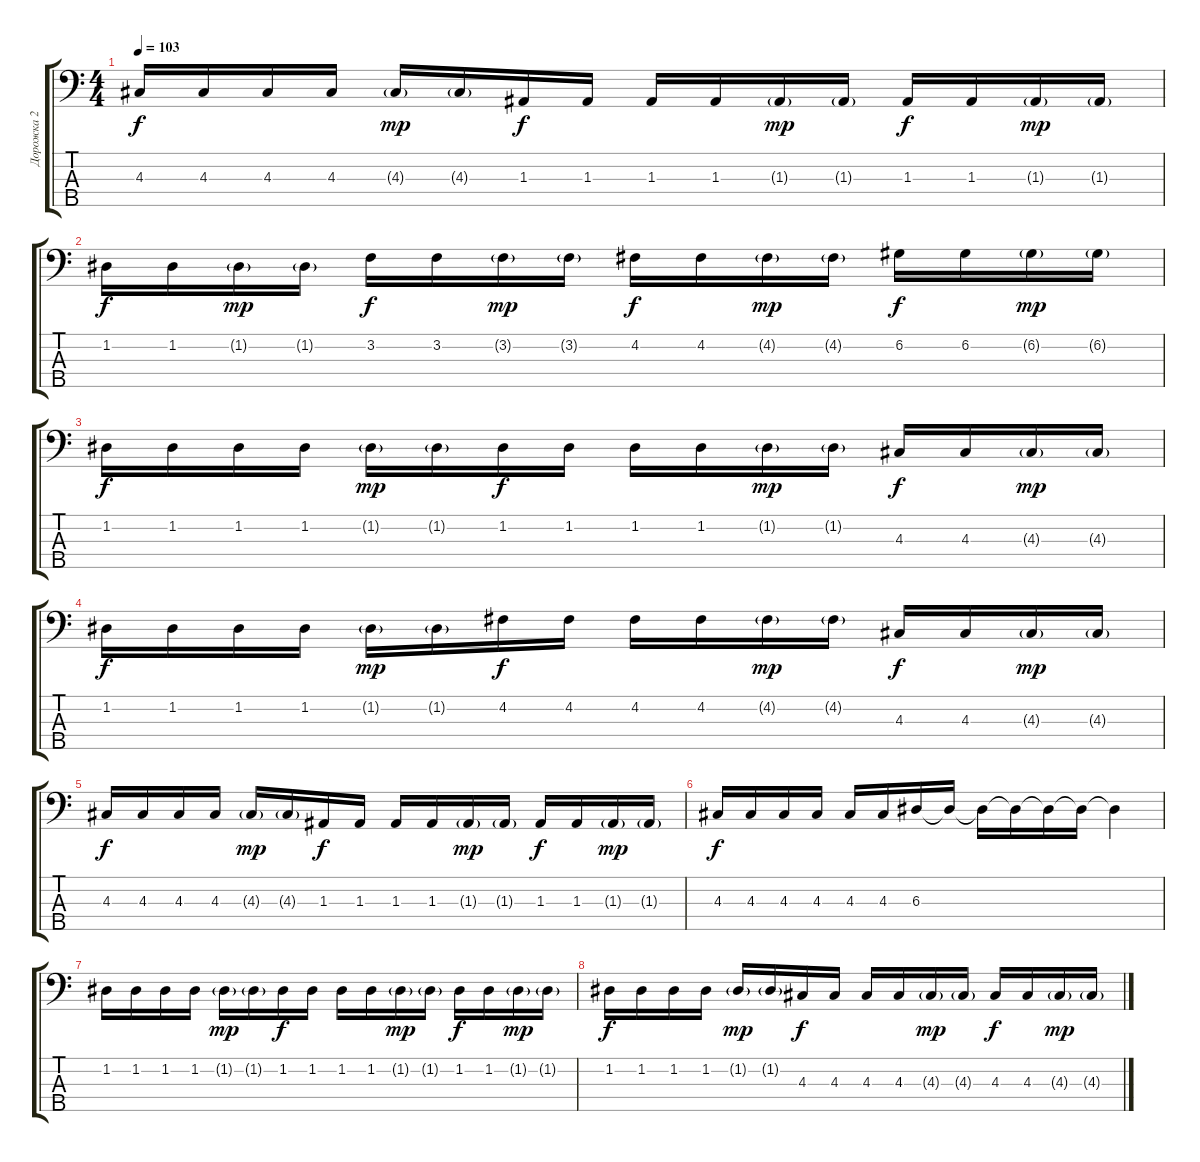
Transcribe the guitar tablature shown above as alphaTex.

\track ("Дорожка 2" "Дорожка 2") {instrument electricguitarjazz}
\staff {score tabs}
\tuning (G2 D2 A1 E1 B0) {hide}
\ts (4 4)
\tempo 103
\clef f4
\ks c
4.3.16{dy f} 4.3.16 4.3.16 4.3.16 4.3{g}.16{dy mp} 4.3{g}.16 1.3.16{dy f} 1.3.16 1.3.16 1.3.16 1.3{g}.16{dy mp} 1.3{g}.16 1.3.16{dy f} 1.3.16 1.3{g}.16{dy mp} 1.3{g}.16 |
1.2.16{dy f} 1.2.16 1.2{g}.16{dy mp} 1.2{g}.16 3.2.16{dy f} 3.2.16 3.2{g}.16{dy mp} 3.2{g}.16 4.2.16{dy f} 4.2.16 4.2{g}.16{dy mp} 4.2{g}.16 6.2.16{dy f} 6.2.16 6.2{g}.16{dy mp} 6.2{g}.16 |
1.2.16{dy f} 1.2.16 1.2.16 1.2.16 1.2{g}.16{dy mp} 1.2{g}.16 1.2.16{dy f} 1.2.16 1.2.16 1.2.16 1.2{g}.16{dy mp} 1.2{g}.16 4.3.16{dy f} 4.3.16 4.3{g}.16{dy mp} 4.3{g}.16 |
1.2.16{dy f} 1.2.16 1.2.16 1.2.16 1.2{g}.16{dy mp} 1.2{g}.16 4.2.16{dy f} 4.2.16 4.2.16 4.2.16 4.2{g}.16{dy mp} 4.2{g}.16 4.3.16{dy f} 4.3.16 4.3{g}.16{dy mp} 4.3{g}.16 |
4.3.16{dy f} 4.3.16 4.3.16 4.3.16 4.3{g}.16{dy mp} 4.3{g}.16 1.3.16{dy f} 1.3.16 1.3.16 1.3.16 1.3{g}.16{dy mp} 1.3{g}.16 1.3.16{dy f} 1.3.16 1.3{g}.16{dy mp} 1.3{g}.16 |
4.3.16{dy f} 4.3.16 4.3.16 4.3.16 4.3.16 4.3.16 6.3.16 6.3{t}.16 6.3{t}.16 6.3{t}.16 6.3{t}.16 6.3{t}.16 6.3{t}.4 |
1.2.16 1.2.16 1.2.16 1.2.16 1.2{g}.16{dy mp} 1.2{g}.16 1.2.16{dy f} 1.2.16 1.2.16 1.2.16 1.2{g}.16{dy mp} 1.2{g}.16 1.2.16{dy f} 1.2.16 1.2{g}.16{dy mp} 1.2{g}.16 |
1.2.16{dy f} 1.2.16 1.2.16 1.2.16 1.2{g}.16{dy mp} 1.2{g}.16 4.3.16{dy f} 4.3.16 4.3.16 4.3.16 4.3{g}.16{dy mp} 4.3{g}.16 4.3.16{dy f} 4.3.16 4.3{g}.16{dy mp} 4.3{g}.16
